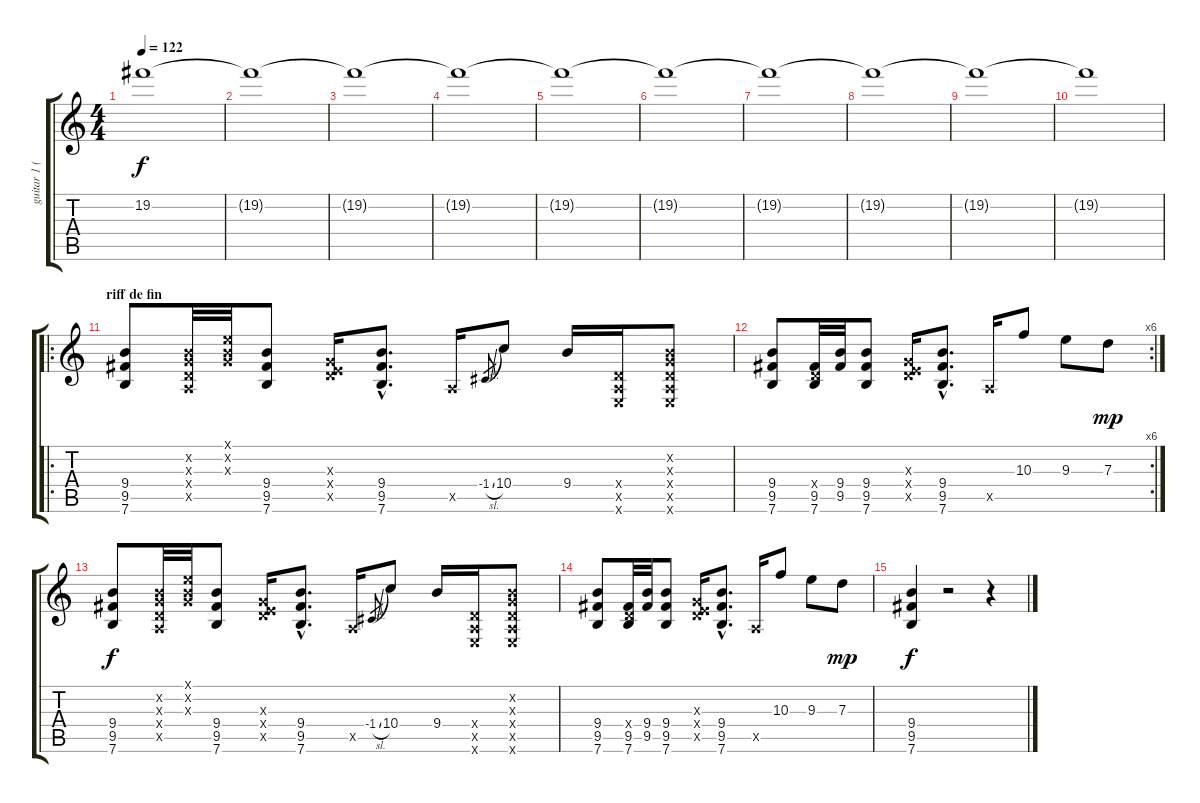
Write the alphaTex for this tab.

\track ("guitar 1 (sergio)" "guitar 1 (") {instrument overdrivenguitar}
\staff {score tabs}
\tuning (E4 B3 G3 D3 A2 E2) {hide}
\ts (4 4)
\tempo 122
\clef g2
\ks c
19.2.1{dy f} |
19.2{t}.1 |
19.2{t}.1 |
19.2{t}.1 |
19.2{t}.1 |
19.2{t}.1 |
19.2{t}.1 |
19.2{t}.1 |
19.2{t}.1 |
19.2{t}.1 |
\ro
\section ("" "riff de fin")
(9.4 9.5 7.6).8 (0.2{x} 0.3{x} 0.4{x} 0.5{x}).32 (0.1{x} 0.2{x} 0.3{x}).32 (9.4 9.5 7.6).8 (0.3{x} 0.4{x} 7.5{x}).16 (9.4{hac} 9.5{hac} 7.6{hac}).8{d} 0.5{x}.16 -1.4{sl}.8{gr} 10.4.8 9.4.16 (0.4{x} 0.5{x} 0.6{x}).16 (0.2{x} 0.3{x} 0.4{x} 0.5{x} 0.6{x}).8 |
\rc 6
(9.4 9.5 7.6).8 (0.4{x} 9.5 7.6).32 (9.4 9.5).32 (9.4 9.5 7.6).8 (0.3{x} 0.4{x} 7.5{x}).16 (9.4{hac} 9.5{hac} 7.6{hac}).8{d} 0.5{x}.16 10.3.8 9.3.8 7.3.8{dy mp} |
(9.4 9.5 7.6).8{dy f} (0.2{x} 0.3{x} 0.4{x} 0.5{x}).32 (0.1{x} 0.2{x} 0.3{x}).32 (9.4 9.5 7.6).8 (0.3{x} 0.4{x} 7.5{x}).16 (9.4{hac} 9.5{hac} 7.6{hac}).8{d} 0.5{x}.16 -1.4{sl}.8{gr} 10.4.8 9.4.16 (0.4{x} 0.5{x} 0.6{x}).16 (0.2{x} 0.3{x} 0.4{x} 0.5{x} 0.6{x}).8 |
(9.4 9.5 7.6).8 (0.4{x} 9.5 7.6).32 (9.4 9.5).32 (9.4 9.5 7.6).8 (0.3{x} 0.4{x} 7.5{x}).16 (9.4{hac} 9.5{hac} 7.6{hac}).8{d} 0.5{x}.16 10.3.8 9.3.8 7.3.8{dy mp} |
(9.4 9.5 7.6).4{dy f} r.2 r.4
